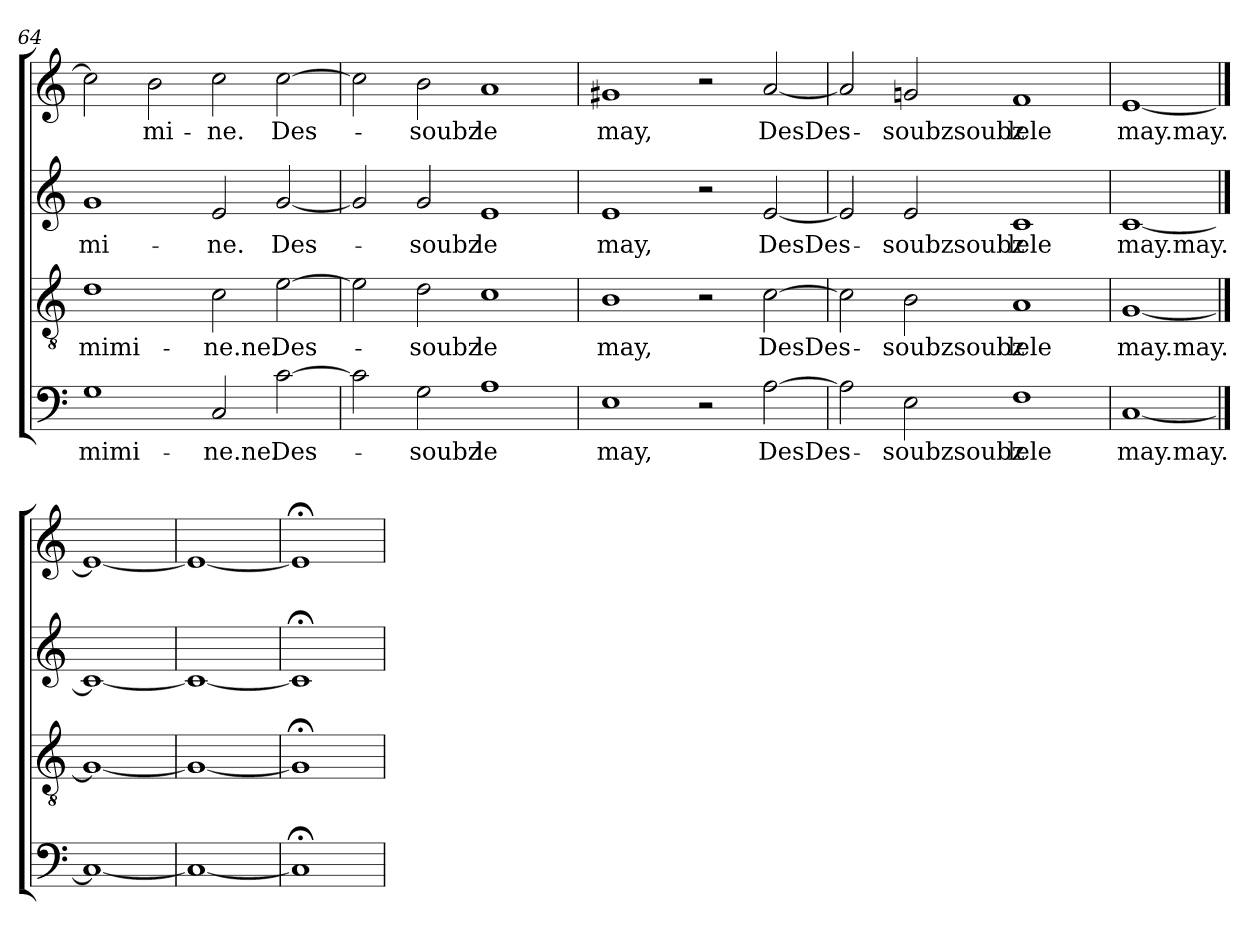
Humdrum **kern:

**kern	**text	**kern	**text	**kern	**text	**kern	**text
*part4	*part4	*part3	*part3	*part2	*part2	*part1	*part1
*staff4	*staff4	*staff3	*staff3	*staff2	*staff2	*staff1	*staff1
*clefF4	*	*clefGv2	*	*clefG2	*	*clefG2	*
*k[]	*	*k[]	*	*k[]	*	*k[]	*
=64	=64	=64	=64	=64	=64	=64	=64
1G	mimi-	1d	mimi-	1g	mi-	2cc]	.
.	.	.	.	.	.	2b	mi-
2C	-ne.ne.	2c	-ne.ne.	2e	-ne.	2cc	-ne.
[2c	Des-	[2e	Des-	[2g	Des-	[2cc	Des-
!!LO:LB:g=z
=65	=65	=65	=65	=65	=65	=65	=65
2c]	.	2e]	.	2g]	.	2cc]	.
2G	-soubz	2d	-soubz	2g	-soubz	2b	-soubz
1A	le	1c	le	1e	le	1a	le
=66	=66	=66	=66	=66	=66	=66	=66
1E	may,	1B	may,	1e	may,	1g#X	may,
2r	.	2r	.	2r	.	2r	.
[2A	DesDes-	[2c	DesDes-	[2e	DesDes-	[2a	DesDes-
=67	=67	=67	=67	=67	=67	=67	=67
2A]	.	2c]	.	2e]	.	2a]	.
2E	-soubzsoubz	2B	-soubzsoubz	2e	-soubzsoubz	2gn	-soubzsoubz
1F	lele	1A	lele	1c	lele	1f	lele
=68	=68	=68	=68	=68	=68	=68	=68
[1C	may.may.	[1G	may.may.	[1c	may.may.	[1e	may.may.
==69	==69	==69	==69	==69	==69	==69	==69
1C_	.	1G_	.	1c_	.	1e_	.
=70	=70	=70	=70	=70	=70	=70	=70
1C_	.	1G_	.	1c_	.	1e_	.
=71	=71	=71	=71	=71	=71	=71	=71
1C;<]	.	1G;<]	.	1c;<]	.	1e;<]	.
=	=	=	=	=	=	=	=
*-	*-	*-	*-	*-	*-	*-	*-
